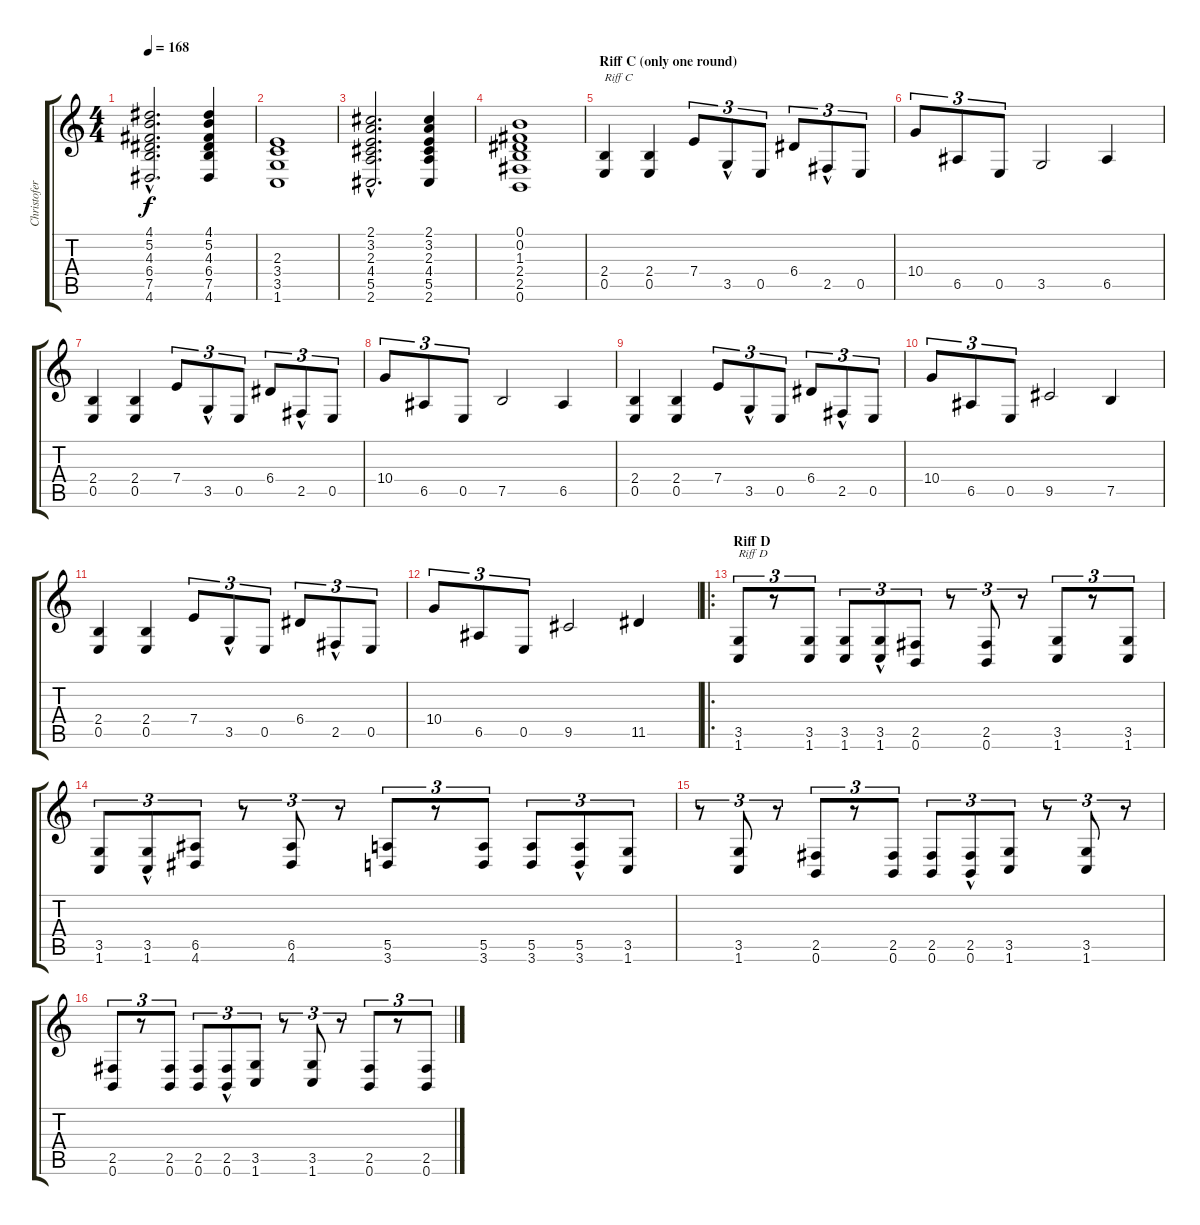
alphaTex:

\track ("Christofer" "Christofer") {instrument distortionguitar}
\staff {score tabs}
\tuning (B3 Gb3 D3 A2 E2 B1) {hide}
\ts (4 4)
\tempo 168
\clef g2
\ks c
(4.1{hac} 5.2{hac} 4.3{hac} 6.4{hac} 7.5{hac} 4.6{hac}).2{d dy f} (4.1 5.2 4.3 6.4 7.5 4.6).4 |
(2.3 3.4 3.5 1.6).1 |
(2.1{hac} 3.2{hac} 2.3{hac} 4.4{hac} 5.5{hac} 2.6{hac}).2{d} (2.1 3.2 2.3 4.4 5.5 2.6).4 |
(0.1 0.2 1.3 2.4 2.5 0.6).1 |
\section ("" "Riff C (only one round)")
(2.4 0.5).4{txt "Riff C"} (2.4 0.5).4 7.4.8{tu (3 2)} 3.5{hac}.8{tu (3 2)} 0.5.8{tu (3 2)} 6.4.8{tu (3 2)} 2.5{hac}.8{tu (3 2)} 0.5.8{tu (3 2)} |
10.4.8{tu (3 2)} 6.5.8{tu (3 2)} 0.5.8{tu (3 2)} 3.5.2 6.5.4 |
(2.4 0.5).4 (2.4 0.5).4 7.4.8{tu (3 2)} 3.5{hac}.8{tu (3 2)} 0.5.8{tu (3 2)} 6.4.8{tu (3 2)} 2.5{hac}.8{tu (3 2)} 0.5.8{tu (3 2)} |
10.4.8{tu (3 2)} 6.5.8{tu (3 2)} 0.5.8{tu (3 2)} 7.5.2 6.5.4 |
(2.4 0.5).4 (2.4 0.5).4 7.4.8{tu (3 2)} 3.5{hac}.8{tu (3 2)} 0.5.8{tu (3 2)} 6.4.8{tu (3 2)} 2.5{hac}.8{tu (3 2)} 0.5.8{tu (3 2)} |
10.4.8{tu (3 2)} 6.5.8{tu (3 2)} 0.5.8{tu (3 2)} 9.5.2 7.5.4 |
(2.4 0.5).4 (2.4 0.5).4 7.4.8{tu (3 2)} 3.5{hac}.8{tu (3 2)} 0.5.8{tu (3 2)} 6.4.8{tu (3 2)} 2.5{hac}.8{tu (3 2)} 0.5.8{tu (3 2)} |
10.4.8{tu (3 2)} 6.5.8{tu (3 2)} 0.5.8{tu (3 2)} 9.5.2 11.5.4 |
\ro
\section ("" "Riff D")
(3.5 1.6).8{tu (3 2) txt "Riff D"} r.8{tu (3 2)} (3.5 1.6).8{tu (3 2)} (3.5 1.6).8{tu (3 2)} (3.5{hac} 1.6{hac}).8{tu (3 2)} (2.5 0.6).8{tu (3 2)} r.8{tu (3 2)} (2.5 0.6).8{tu (3 2)} r.8{tu (3 2)} (3.5 1.6).8{tu (3 2)} r.8{tu (3 2)} (3.5 1.6).8{tu (3 2)} |
(3.5 1.6).8{tu (3 2)} (3.5{hac} 1.6{hac}).8{tu (3 2)} (6.5 4.6).8{tu (3 2)} r.8{tu (3 2)} (6.5 4.6).8{tu (3 2)} r.8{tu (3 2)} (5.5 3.6).8{tu (3 2)} r.8{tu (3 2)} (5.5 3.6).8{tu (3 2)} (5.5 3.6).8{tu (3 2)} (5.5 3.6{hac}).8{tu (3 2)} (3.5 1.6).8{tu (3 2)} |
r.8{tu (3 2)} (3.5 1.6).8{tu (3 2)} r.8{tu (3 2)} (2.5 0.6).8{tu (3 2)} r.8{tu (3 2)} (2.5 0.6).8{tu (3 2)} (2.5 0.6).8{tu (3 2)} (2.5{hac} 0.6{hac}).8{tu (3 2)} (3.5 1.6).8{tu (3 2)} r.8{tu (3 2)} (3.5 1.6).8{tu (3 2)} r.8{tu (3 2)} |
(2.5 0.6).8{tu (3 2)} r.8{tu (3 2)} (2.5 0.6).8{tu (3 2)} (2.5 0.6).8{tu (3 2)} (2.5{hac} 0.6{hac}).8{tu (3 2)} (3.5 1.6).8{tu (3 2)} r.8{tu (3 2)} (3.5 1.6).8{tu (3 2)} r.8{tu (3 2)} (2.5 0.6).8{tu (3 2)} r.8{tu (3 2)} (2.5 0.6).8{tu (3 2)}
